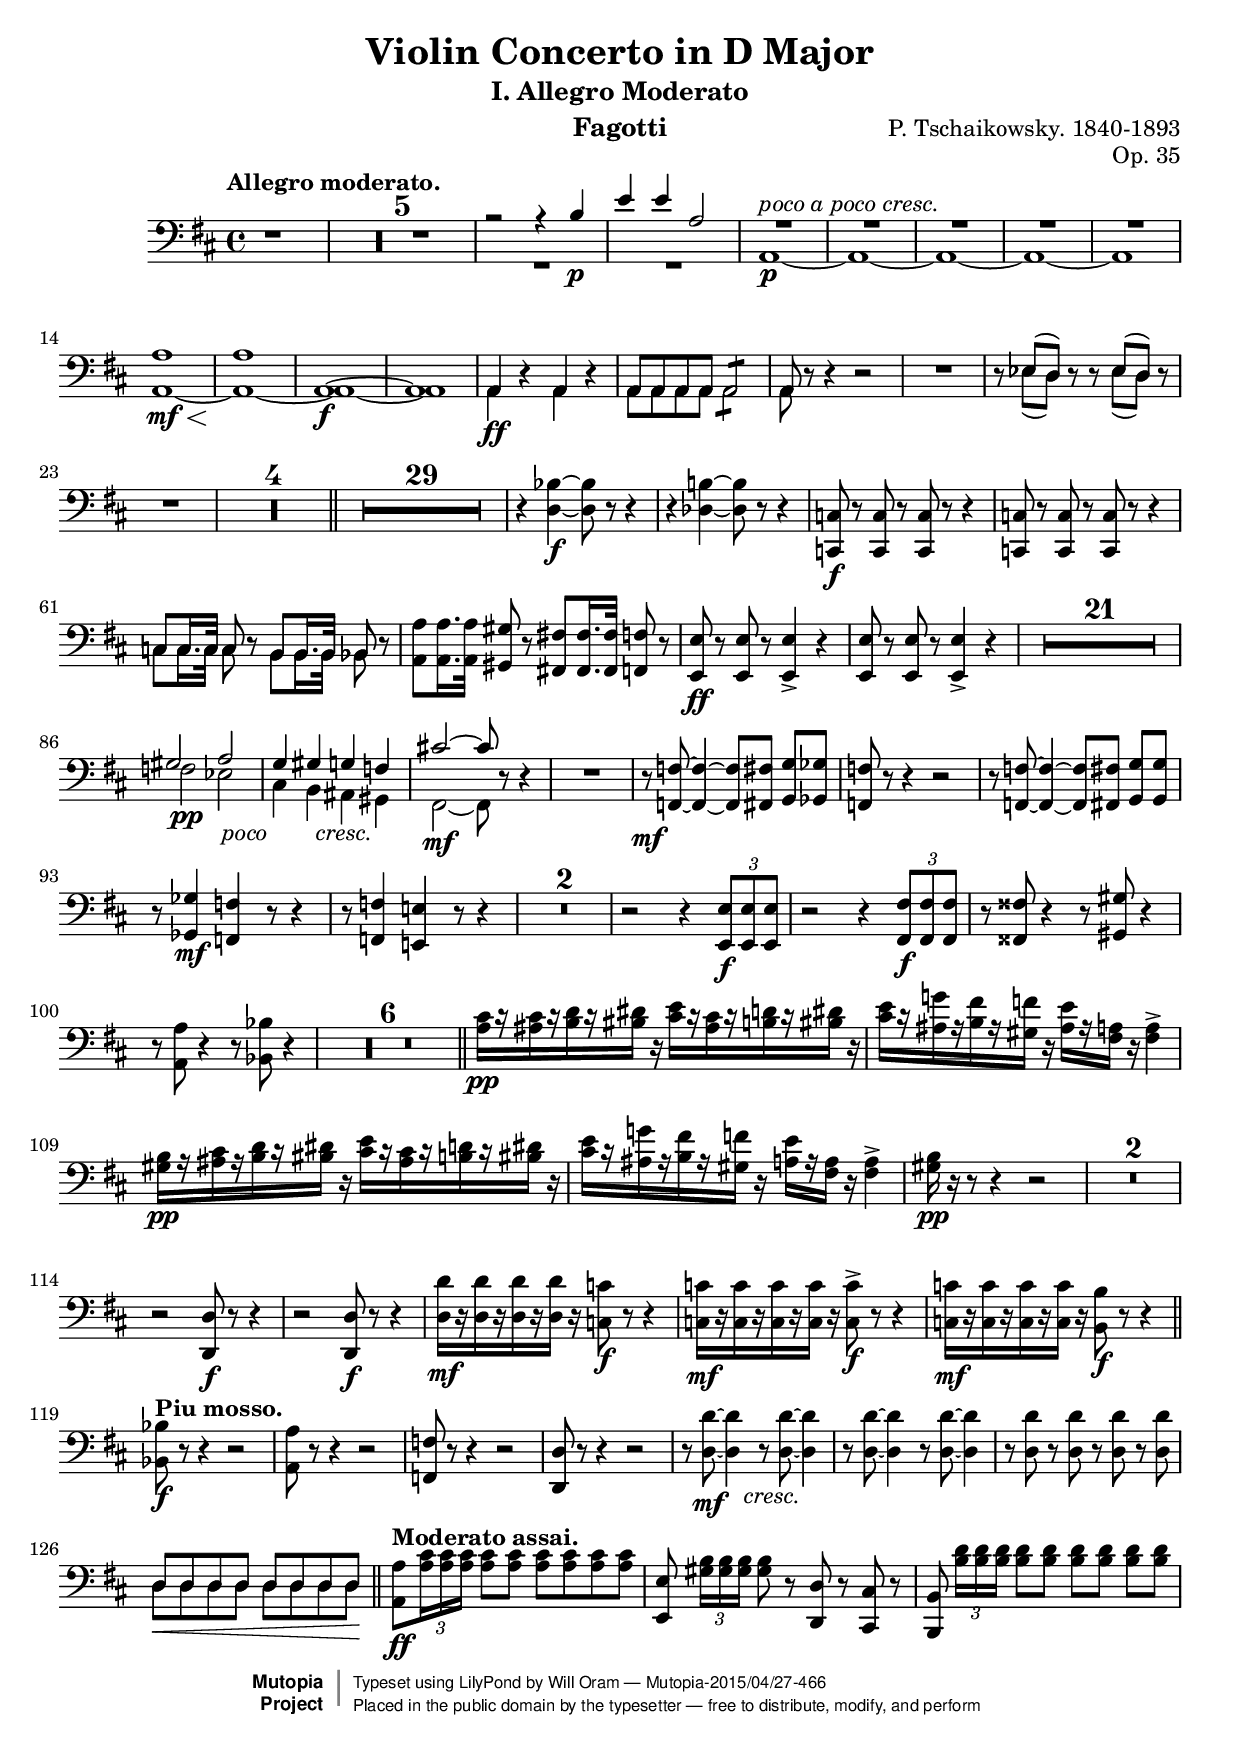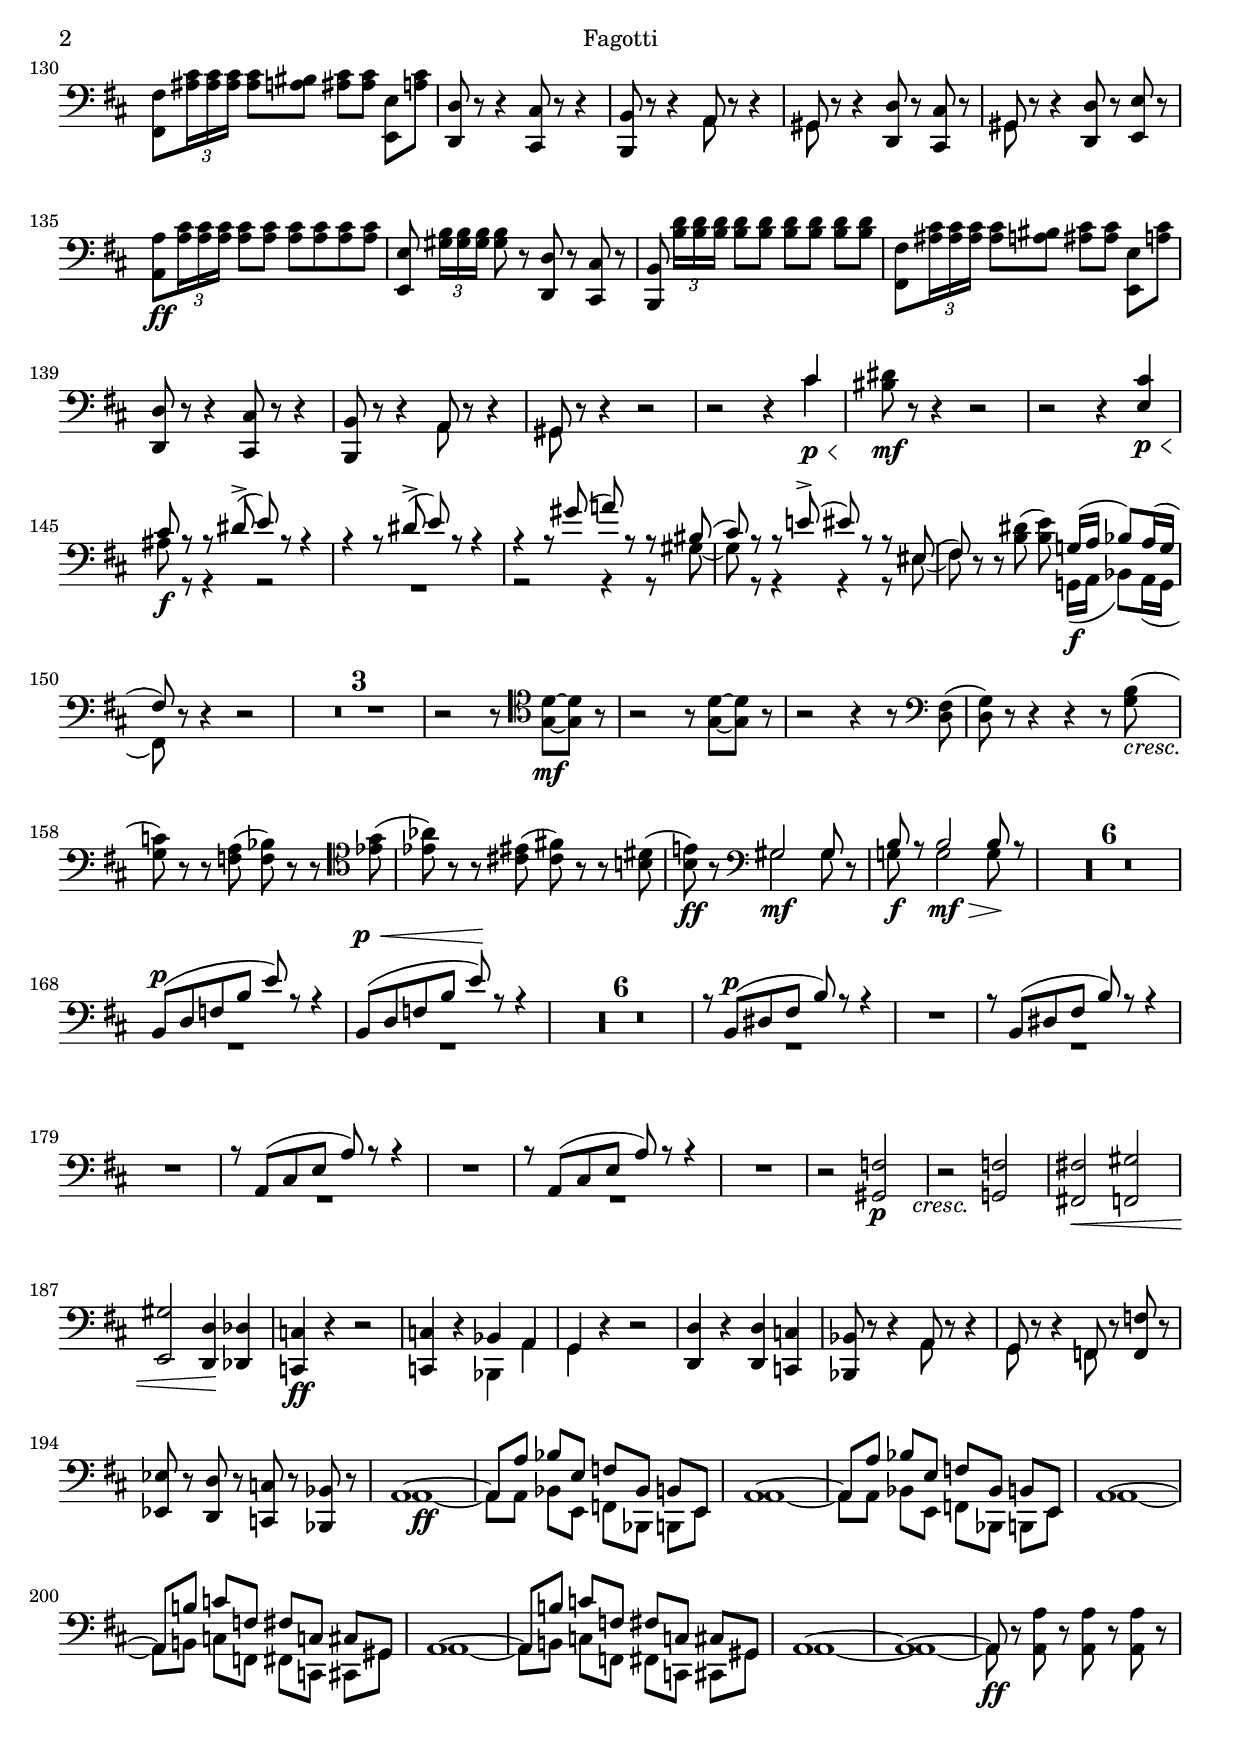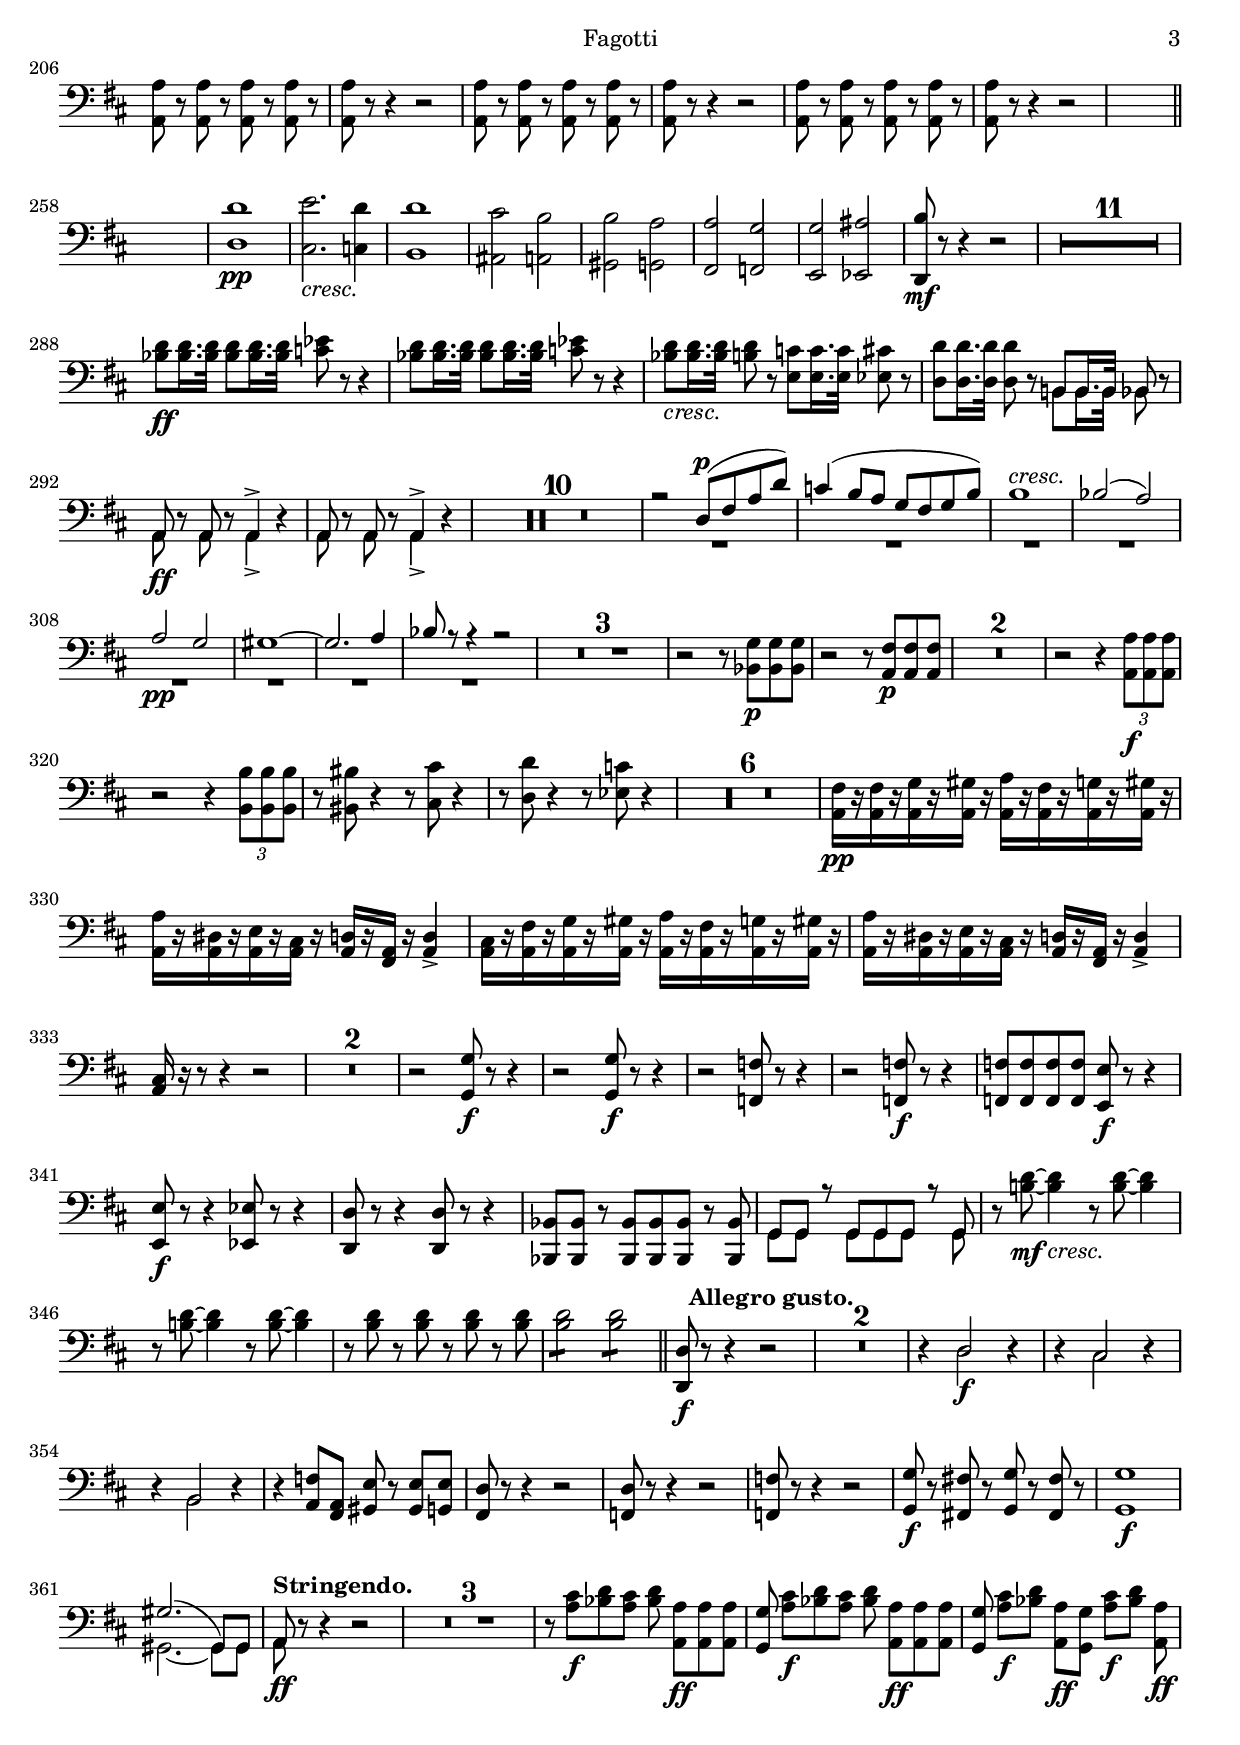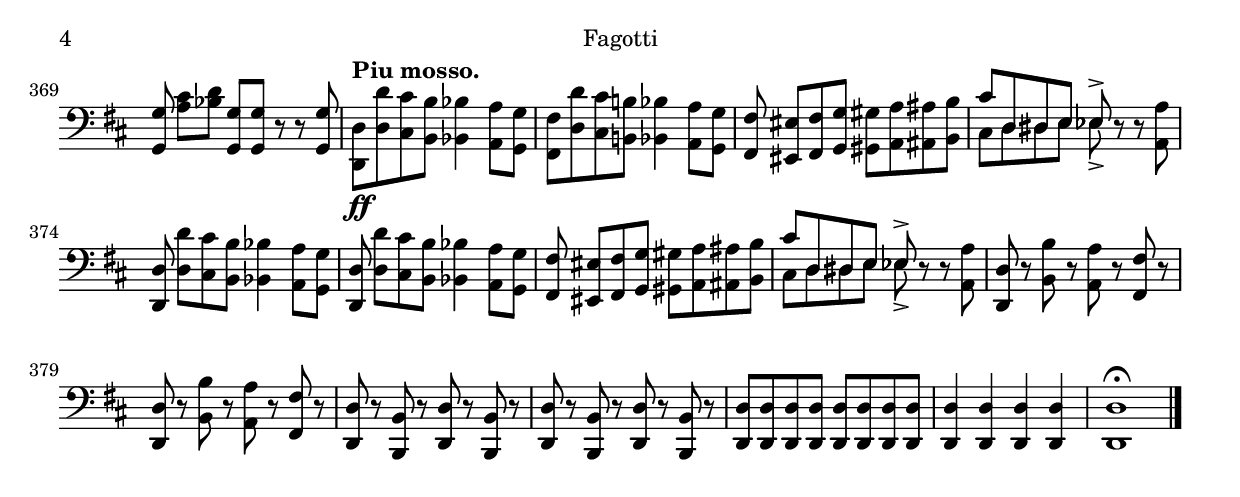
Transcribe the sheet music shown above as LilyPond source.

\version "2.18.0"
\include "english.ly"
\include "../defs.ily"
\include "global.ily"
\include "header.ily"

\include "fagotti.ily"

\header {
	instrument = "Fagotti"
}
	
\score {
	\context Staff ="fagotti" <<
      	\barlines
      	\theBassoons >>
}
